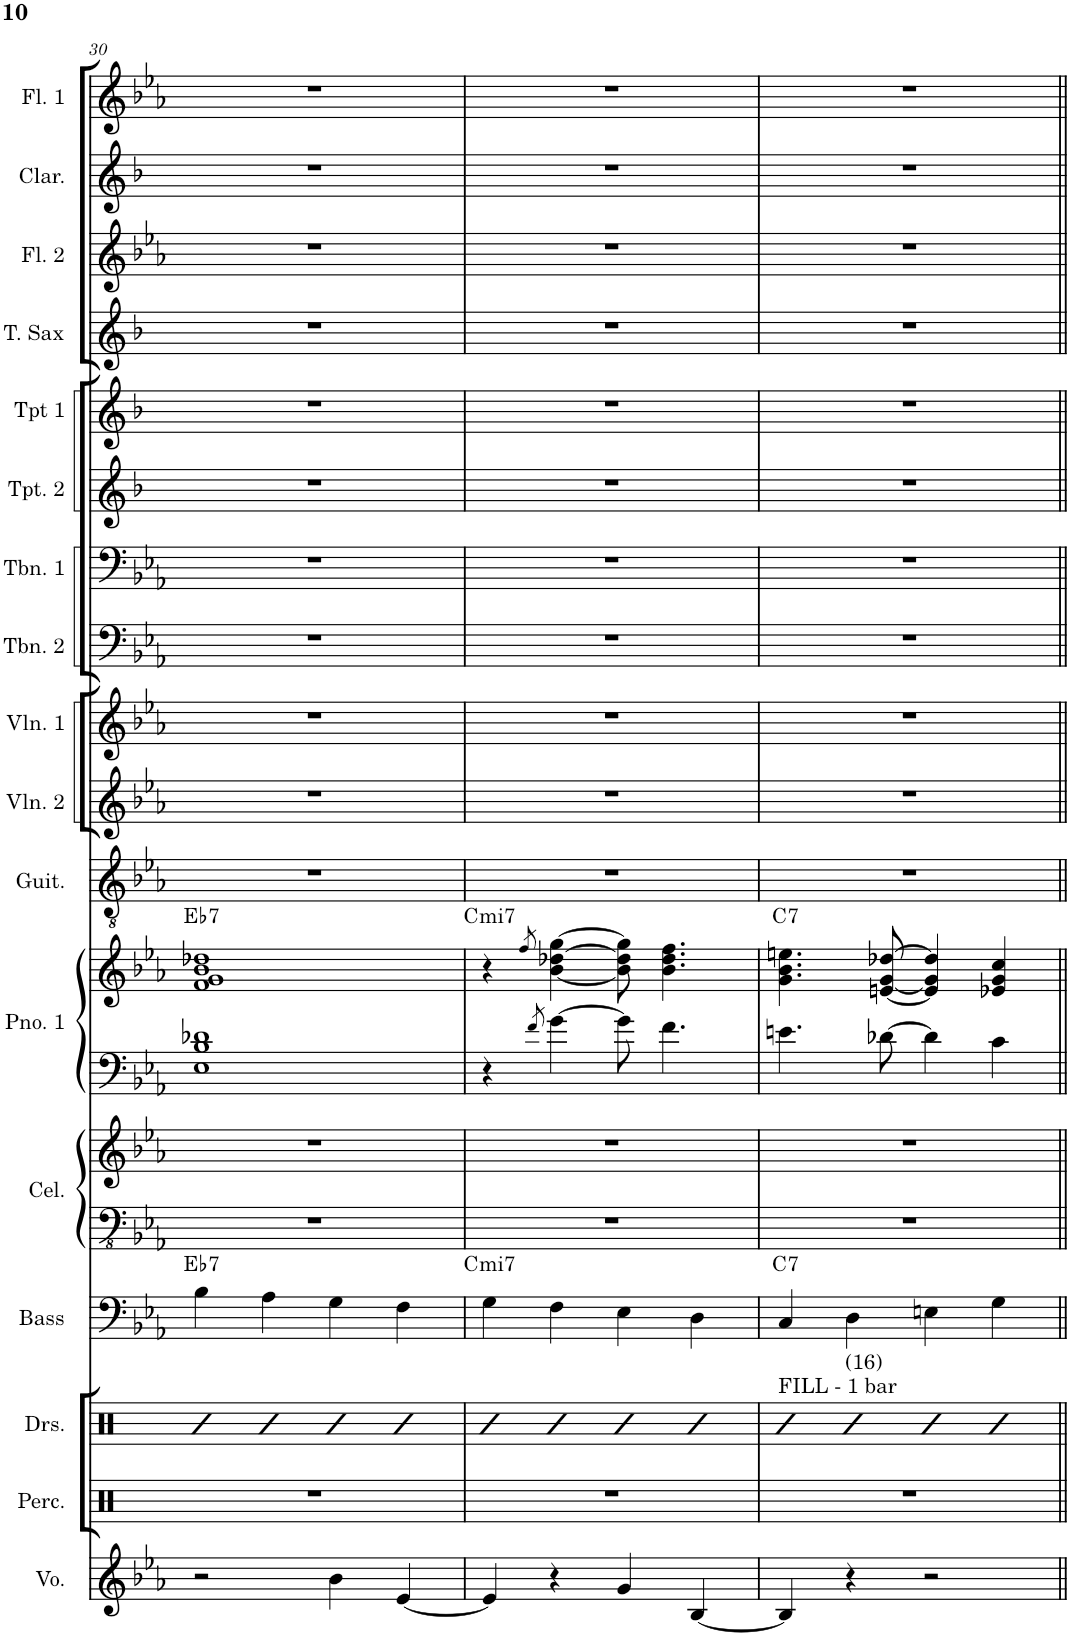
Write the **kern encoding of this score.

**kern	**kern	**kern	**kern	**harte	**kern	**kern	**kern	**kern	**harte	**kern	**kern	**kern	**kern	**kern	**kern	**kern	**kern	**kern	**kern	**kern
*part17	*part16	*part15	*part14	*part14	*part13	*part13	*part12	*part12	*part12	*part11	*part10	*part9	*part8	*part7	*part6	*part5	*part4	*part3	*part2	*part1
*staff19	*staff18	*staff17	*staff16	*	*staff15	*staff14	*staff13	*staff12	*	*staff11	*staff10	*staff9	*staff8	*staff7	*staff6	*staff5	*staff4	*staff3	*staff2	*staff1
*I"Voice	*I"Percussion	*I"Drumset	*I"Bass	*	*I"Piano 2	*	*I"Piano 1	*	*	*I"Guitar	*I"Violin 2	*I"Violin 1	*I"Trombone 2	*I"Trombone 1	*I"Trumpet 2	*I"Trumpet 1	*I"Tenor Sax	*I"Alto Sax (Doubles Flute)	*I"Clarinet	*I"Flute
*I'Vo.	*I'Perc.	*I'Drs.	*I'Bass	*	*I'Pno. 2	*	*I'Pno. 1	*	*	*I'Guit.	*I'Vln. 2	*I'Vln. 1	*I'Tbn. 2	*I'Tbn. 1	*I'Tpt. 2	*I'Tpt 1	*I'T. Sax	*I'Alto	*I'Clar.	*I'Fl. 1
!!LO:PB:g=z
*clefG2	*clefX	*clefX	*clefF4	*	*clefFv4	*clefG2	*clefF4	*clefG2	*	*clefGv2	*clefG2	*clefG2	*clefF4	*clefF4	*clefG2	*clefG2	*clefG2	*clefG2	*clefG2	*clefG2
*	*	*	*Trd7c12	*	*Trd-7c-12	*Trd-7c-12	*	*	*	*	*	*	*	*	*Trd1c2	*Trd1c2	*Trd8c14	*Trd5c9	*Trd1c2	*
*k[b-e-a-]	*k[]	*k[]	*k[b-e-a-]	*	*k[b-e-a-]	*k[b-e-a-]	*k[b-e-a-]	*k[b-e-a-]	*	*k[b-e-a-]	*k[b-e-a-]	*k[b-e-a-]	*k[b-e-a-]	*k[b-e-a-]	*k[b-]	*k[b-]	*k[b-]	*k[b-e-a-]	*k[b-]	*k[b-e-a-]
*M2/2	*M2/2	*M2/2	*M2/2	*	*M2/2	*M2/2	*M2/2	*M2/2	*	*M2/2	*M2/2	*M2/2	*M2/2	*M2/2	*M2/2	*M2/2	*M2/2	*M2/2	*M2/2	*M2/2
*met(c|)	*met(c|)	*met(c|)	*met(c|)	*	*met(c|)	*met(c|)	*met(c|)	*met(c|)	*	*met(c|)	*met(c|)	*met(c|)	*met(c|)	*met(c|)	*met(c|)	*met(c|)	*met(c|)	*met(c|)	*met(c|)	*met(c|)
=30	=30	=30	=30	=30	=30	=30	=30	=30	=30	=30	=30	=30	=30	=30	=30	=30	=30	=30	=30	=30
*	*	*^	*	*	*	*	*	*	*	*	*	*	*	*	*	*	*	*	*	*
!	!	!	!	!	!LO:H:kt=7	!	!	!	!	!LO:H:kt=7	!	!	!	!	!	!	!	!	!	!	!
2r	1r	4R	4ryy	4B-\	Eb:7	1r	1r	1E- 1B- 1d-X	1f 1g 1b- 1dd-X	Eb:7	1r	1r	1r	1r	1r	1r	1r	1r	1r	1r	1r
.	.	4R	4Rd	4A-\	.	.	.	.	.	.	.	.	.	.	.	.	.	.	.	.	.
4b-\	.	4R	4ryy	4G\	.	.	.	.	.	.	.	.	.	.	.	.	.	.	.	.	.
[4e-/	.	4R	4Rd	4F\	.	.	.	.	.	.	.	.	.	.	.	.	.	.	.	.	.
=31	=31	=31	=31	=31	=31	=31	=31	=31	=31	=31	=31	=31	=31	=31	=31	=31	=31	=31	=31	=31	=31
!	!	!	!	!	!LO:H:kt=mi7	!	!	!	!	!LO:H:kt=mi7	!	!	!	!	!	!	!	!	!	!	!
4e-/]	1r	4R	4ryy	4G\	C:min7	1r	1r	4r	4r	C:min7	1r	1r	1r	1r	1r	1r	1r	1r	1r	1r	1r
.	.	.	.	.	.	.	.	8qf/	8qff/	.	.	.	.	.	.	.	.	.	.	.	.
4r	.	4R	4Rd	4F\	.	.	.	[4g\	[4b-\ [4dd-X\ [4gg\	.	.	.	.	.	.	.	.	.	.	.	.
4g/	.	4R	4ryy	4E-\	.	.	.	8g\]	8b-\] 8dd-\] 8gg\]	.	.	.	.	.	.	.	.	.	.	.	.
.	.	.	.	.	.	.	.	4.f\	4.b-\ 4.dd-\ 4.ff\	.	.	.	.	.	.	.	.	.	.	.	.
[4B-/	.	4R	4Rd	4D\	.	.	.	.	.	.	.	.	.	.	.	.	.	.	.	.	.
=32	=32	=32	=32	=32	=32	=32	=32	=32	=32	=32	=32	=32	=32	=32	=32	=32	=32	=32	=32	=32	=32
!	!	!LO:TX:a:t=FILL - 1 bar	!	!	!LO:H:kt=7	!	!	!	!	!LO:H:kt=7	!	!	!	!	!	!	!	!	!	!	!
4B-/]	1r	4R	4ryy	4C/	C:7	1r	1r	4.en\	4.g\ 4.b-\ 4.een\	C:7	1r	1r	1r	1r	1r	1r	1r	1r	1r	1r	1r
!	!	!LO:TX:a:t=(16)	!	!	!	!	!	!	!	!	!	!	!	!	!	!	!	!	!	!	!
4r	.	4R	4Rd	4D\	.	.	.	.	.	.	.	.	.	.	.	.	.	.	.	.	.
.	.	.	.	.	.	.	.	[8d-X\	[8en/ [8g/ [8dd-X/	.	.	.	.	.	.	.	.	.	.	.	.
2r	.	4R	4ryy	4En\	.	.	.	4d-\]	4e/] 4g/] 4dd-/]	.	.	.	.	.	.	.	.	.	.	.	.
.	.	4R	4Rd	4G\	.	.	.	4c\	4e-X/ 4g/ 4cc/	.	.	.	.	.	.	.	.	.	.	.	.
*	*	*v	*v	*	*	*	*	*	*	*	*	*	*	*	*	*	*	*	*	*	*
=||	=||	=||	=||	=||	=||	=||	=||	=||	=||	=||	=||	=||	=||	=||	=||	=||	=||	=||	=||	=||
*-	*-	*-	*-	*-	*-	*-	*-	*-	*-	*-	*-	*-	*-	*-	*-	*-	*-	*-	*-	*-
